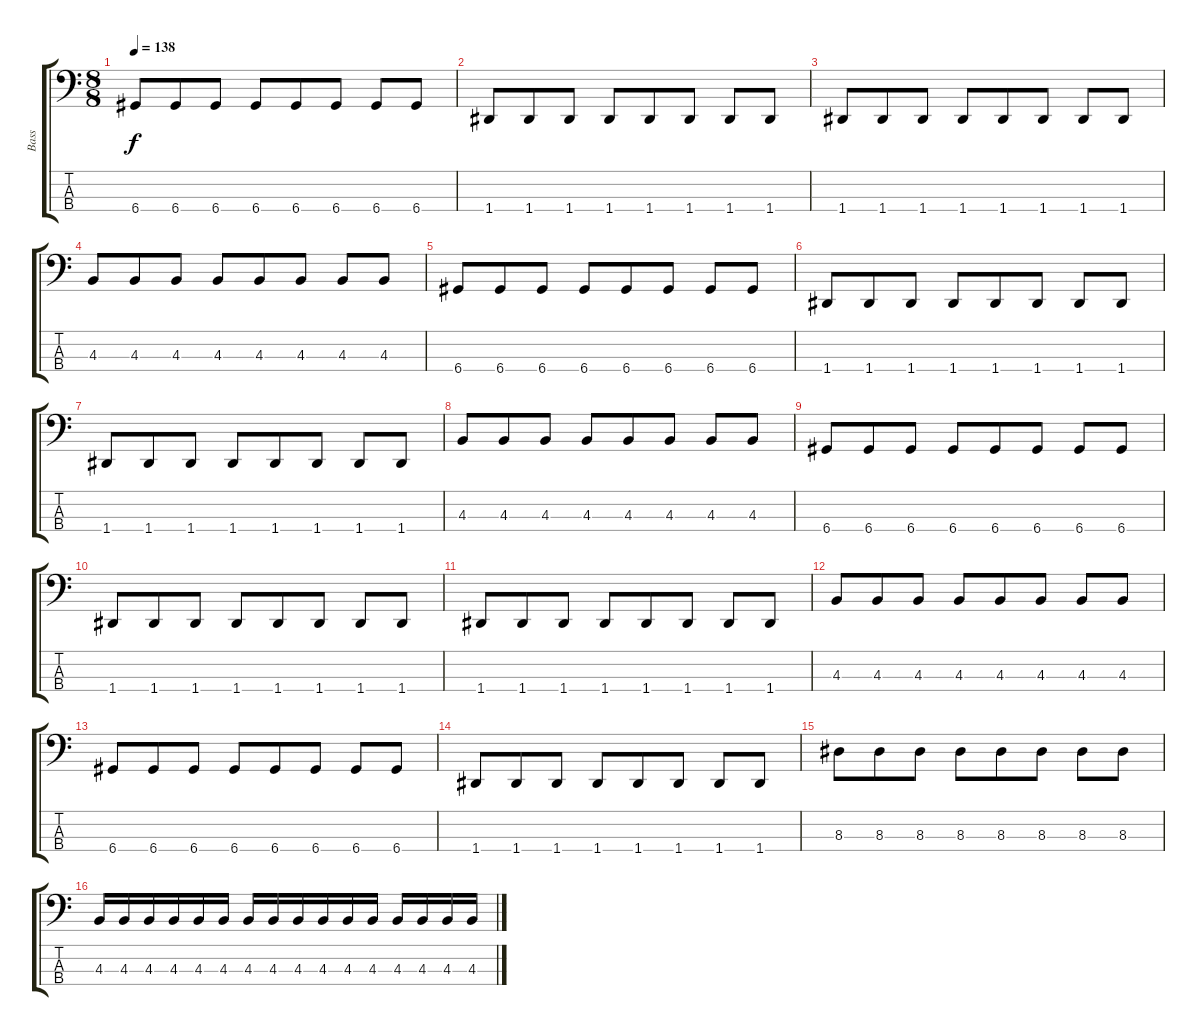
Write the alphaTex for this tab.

\track ("Bass" "Bass") {instrument electricbassfinger}
\staff {score tabs}
\tuning (F2 C2 G1 D1) {hide}
\ts (8 8)
\tempo 138
\clef f4
\ks c
6.4.8{dy f} 6.4.8 6.4.8 6.4.8 6.4.8 6.4.8 6.4.8 6.4.8 |
1.4.8 1.4.8 1.4.8 1.4.8 1.4.8 1.4.8 1.4.8 1.4.8 |
1.4.8 1.4.8 1.4.8 1.4.8 1.4.8 1.4.8 1.4.8 1.4.8 |
4.3.8 4.3.8 4.3.8 4.3.8 4.3.8 4.3.8 4.3.8 4.3.8 |
6.4.8 6.4.8 6.4.8 6.4.8 6.4.8 6.4.8 6.4.8 6.4.8 |
1.4.8 1.4.8 1.4.8 1.4.8 1.4.8 1.4.8 1.4.8 1.4.8 |
1.4.8 1.4.8 1.4.8 1.4.8 1.4.8 1.4.8 1.4.8 1.4.8 |
4.3.8 4.3.8 4.3.8 4.3.8 4.3.8 4.3.8 4.3.8 4.3.8 |
6.4.8 6.4.8 6.4.8 6.4.8 6.4.8 6.4.8 6.4.8 6.4.8 |
1.4.8 1.4.8 1.4.8 1.4.8 1.4.8 1.4.8 1.4.8 1.4.8 |
1.4.8 1.4.8 1.4.8 1.4.8 1.4.8 1.4.8 1.4.8 1.4.8 |
4.3.8 4.3.8 4.3.8 4.3.8 4.3.8 4.3.8 4.3.8 4.3.8 |
6.4.8 6.4.8 6.4.8 6.4.8 6.4.8 6.4.8 6.4.8 6.4.8 |
1.4.8 1.4.8 1.4.8 1.4.8 1.4.8 1.4.8 1.4.8 1.4.8 |
8.3.8 8.3.8 8.3.8 8.3.8 8.3.8 8.3.8 8.3.8 8.3.8 |
4.3.16 4.3.16 4.3.16 4.3.16 4.3.16 4.3.16 4.3.16 4.3.16 4.3.16 4.3.16 4.3.16 4.3.16 4.3.16 4.3.16 4.3.16 4.3.16
